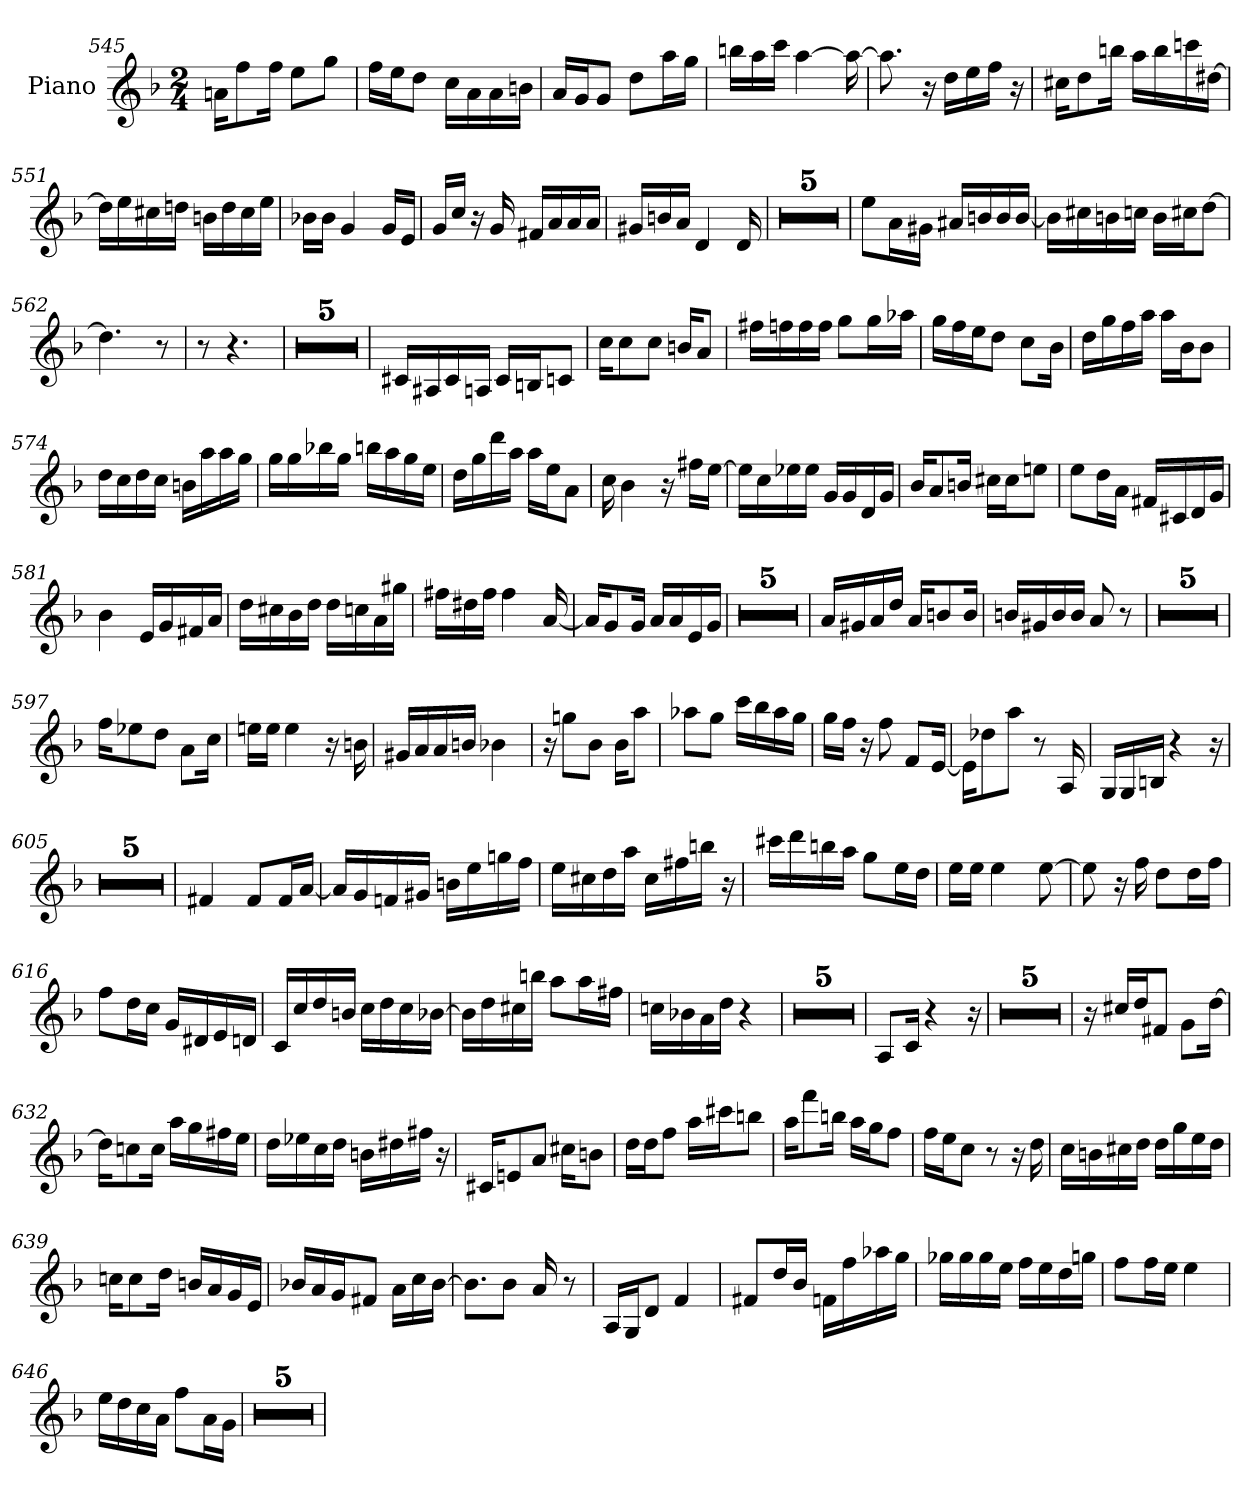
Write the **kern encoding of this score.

**kern
*part1
*staff1
*I"Piano
*I'Pno
*clefG2
*k[b-]
*F:
*M2/4
=545
16an\KL
8ff\
16ff\Jk
8ee\L
8gg\J
=546
16ff\LL
16ee\J
8dd\J
16cc\LL
16a\
16a\
16bn\JJ
=547
16a/LL
16g/J
8g/J
8dd\L
16aa\L
16gg\JJ
=548
16bbn\LL
16aa\
16ccc\JJ
[4aa\
16aa\_
=549
8.aa\]
16r
16dd\LL
16ee\
16ff\JJ
16r
!!LO:LB:g=z
=550
16cc#X\KL
8dd\
16bbn\Jk
16aa\LL
16bb\
16cccn\
[16dd#X\JJ
=551
16dd#\LL]
16ee\
16cc#X\
16ddn\JJ
16bn\LL
16dd\
16cc#\
16ee\JJ
=552
16b-X\LL
16b-\JJ
4g/
16g/LL
16e/JJ
=553
16g/LL
16cc/JJ
16r
16g/
16f#X/LL
16a/
16a/
16a/JJ
=554
16g#X/LL
16bn/
16a/JJ
4d/
16d/
=555
2r
!!LO:PB:g=z
=556
2r
=557
2r
=558
2r
=559
2r
=560
!!LO:REH:place=s1:b:enc=none:fs=14:t=Melody 34
*MM60
8ee\L
16a\L
16g#X\JJ
16a#X/LL
16bn/
16b/
[16b/JJ
=561
16b\LL]
16cc#X\
16bn\
16ccn\JJ
16b\LL
16cc#X\J
[8dd\J
=562
4.dd\]
8r
=563
8r
4.r
!!LO:LB:g=z
=564
2r
=565
2r
=566
2r
=567
2r
=568
2r
=569
!!LO:REH:place=s1:b:enc=none:fs=14:t=Melody 35
*MM60
16c#X/LL
16A#X/
16c#/
16An/JJ
16c#/LL
16Bn/J
8cn/J
=570
16cc\KL
8cc\
8cc\J
16bn/KL
8a/J
=571
16ff#X\LL
16ffn\
16ff\
16ff\JJ
8gg\L
16gg\L
16aa-X\JJ
!!LO:LB:g=z
=572
16gg\LL
16ff\
16ee\J
8dd\J
8cc\L
16b-\Jk
=573
16dd\LL
16gg\
16ff\
16aa\JJ
16aa\LL
16b-\J
8b-\J
=574
16dd\LL
16cc\
16dd\
16cc\JJ
16bn\LL
16aa\
16aa\
16gg\JJ
=575
16gg\LL
16gg\
16bb-X\
16gg\JJ
16bbn\LL
16aa\
16gg\
16ee\JJ
=576
16dd\LL
16gg\
16ddd\
16aa\JJ
16aa\LL
16ee\J
8a\J
!!LO:LB:g=z
=577
16cc\
4b-\
16r
16ff#X\LL
[16ee\JJ
=578
16ee\LL]
16cc\
16ee-X\
16ee-\JJ
16g/LL
16g/
16d/
16g/JJ
=579
16b-/KL
8a/
16bn/Jk
16cc#X\LL
16cc#\J
8een\J
=580
8ee\L
16dd\L
16a\JJ
16f#X/LL
16c#X/
16d/
16g/JJ
=581
4b-\
16e/LL
16g/
16f#X/
16a/JJ
!!LO:LB:g=z
=582
16dd\LL
16cc#X\
16b-\
16dd\JJ
16dd\LL
16ccn\
16a\
16gg#X\JJ
=583
16ff#X\LL
16dd#X\
16ff#\JJ
4ff#\
[16a/
=584
16a/KL]
8g/
16g/Jk
16a/LL
16a/
16e/
16g/JJ
=585
2r
=586
2r
=587
2r
=588
2r
=589
2r
!!LO:LB:g=z
=590
!!LO:REH:place=s1:b:enc=none:fs=14:t=Melody 36
*MM60
16a/LL
16g#X/
16a/
16dd/JJ
16a/KL
8bn/
16b/Jk
=591
16bn/LL
16g#X/
16b/
16b/JJ
8a/
8r
=592
2r
=593
2r
=594
2r
=595
2r
=596
2r
=597
!!LO:REH:place=s1:b:enc=none:fs=14:t=Melody 37
*MM60
16ff\KL
8ee-X\
8dd\J
8a\L
16cc\Jk
!!LO:LB:g=z
=598
16een\LL
16ee\JJ
4ee\
16r
16bn\
=599
16g#X/LL
16a/
16a/
16bn/JJ
4b-X\
=600
16r
8ggn\L
8b-\J
16b-\KL
8aa\J
=601
8aa-X\L
8gg\J
16ccc\LL
16bb-\
16aa-\
16gg\JJ
=602
16gg\LL
16ff\JJ
16r
8ff\
8f/L
[16e/Jk
=603
16e\KL]
8dd-X\
8aa\J
8r
16A/
!!LO:LB:g=z
=604
16G/LL
16G/
16Bn/JJ
4r
16r
=605
2r
=606
2r
=607
2r
=608
2r
=609
2r
=610
!!LO:REH:place=s1:b:enc=none:fs=14:t=Melody 38
*MM60
4f#X/
8f#/L
16f#/L
[16a/JJ
=611
16a/LL]
16g/
16fn/
16g#X/JJ
16bn\LL
16ee\
16ggn\
16ff\JJ
!!LO:LB:g=z
=612
16ee\LL
16cc#X\
16dd\
16aa\JJ
16cc#\LL
16ff#X\
16bbn\JJ
16r
=613
16ccc#X\LL
16ddd\
16bbn\
16aa\JJ
8gg\L
16ee\L
16dd\JJ
=614
16ee\LL
16ee\JJ
4ee\
[8ee\
=615
8ee\]
16r
16ff\
8dd\L
16dd\L
16ff\JJ
=616
8ff\L
16dd\L
16cc\JJ
16g/LL
16d#X/
16e/
16dn/JJ
!!LO:LB:g=z
=617
16c/LL
16cc/
16dd/
16bn/JJ
16cc\LL
16dd\
16cc\
[16b-X\JJ
=618
16b-\LL]
16dd\
16cc#X\
16bbn\JJ
8aa\L
16aa\L
16ff#X\JJ
=619
16ccn\LL
16b-X\
16a\
16dd\JJ
4r
=620
2r
=621
2r
=622
2r
=623
2r
=624
2r
!!LO:LB:g=z
=625
!!LO:REH:place=s1:b:enc=none:fs=14:t=Melody 39
*MM60
8A/L
16c/Jk
4r
16r
=626
2r
=627
2r
=628
2r
=629
2r
=630
2r
=631
!!LO:REH:place=s1:b:enc=none:fs=14:t=Melody 40
*MM60
16r
16cc#X/LL
16dd/J
8f#X/J
8g\L
[16dd\Jk
=632
16dd\KL]
8ccn\
16cc\Jk
16aa\LL
16gg\
16ff#X\
16ee\JJ
!!LO:PB:g=z
=633
16dd\LL
16ee-X\
16cc\
16dd\JJ
16bn\LL
16dd#X\
16ff#X\JJ
16r
=634
16c#X/KL
8en/
8a/J
16cc#X\KL
8bn\J
=635
16dd\LL
16dd\J
8ff\J
16aa\LL
16ccc#X\J
8bbn\J
=636
16aa\KL
8fff\
16bbn\Jk
16aa\LL
16gg\J
8ff\J
=637
16ff\LL
16ee\J
8cc\J
8r
16r
16dd\
!!LO:LB:g=z
=638
16cc\LL
16bn\
16cc#X\
16dd\JJ
16dd\LL
16gg\
16ee\
16dd\JJ
=639
16ccn\KL
8cc\
16dd\Jk
16bn/LL
16a/
16g/
16e/JJ
=640
16b-X/LL
16a/
16g/J
8f#X/J
16a\LL
16cc\
[16b-\JJ
=641
8.b-\L]
8b-\J
16a/
8r
=642
16A/LL
16G/J
8d/J
4f/
!!LO:LB:g=z
=643
8f#X/L
16dd/L
16b-/JJ
16fn\LL
16ff\
16aa-X\
16gg\JJ
=644
16gg-X\LL
16gg-\
16gg-\
16ee\JJ
16ff\LL
16ee\
16dd\
16ggn\JJ
=645
8ff\L
16ff\L
16ee\JJ
4ee\
=646
16ee\LL
16dd\
16cc\
16a\JJ
8ff\L
16a\L
16g\JJ
=647
2r
=648
2r
=649
2r
!!LO:LB:g=z
=650
2r
=651
2r
=
*-
